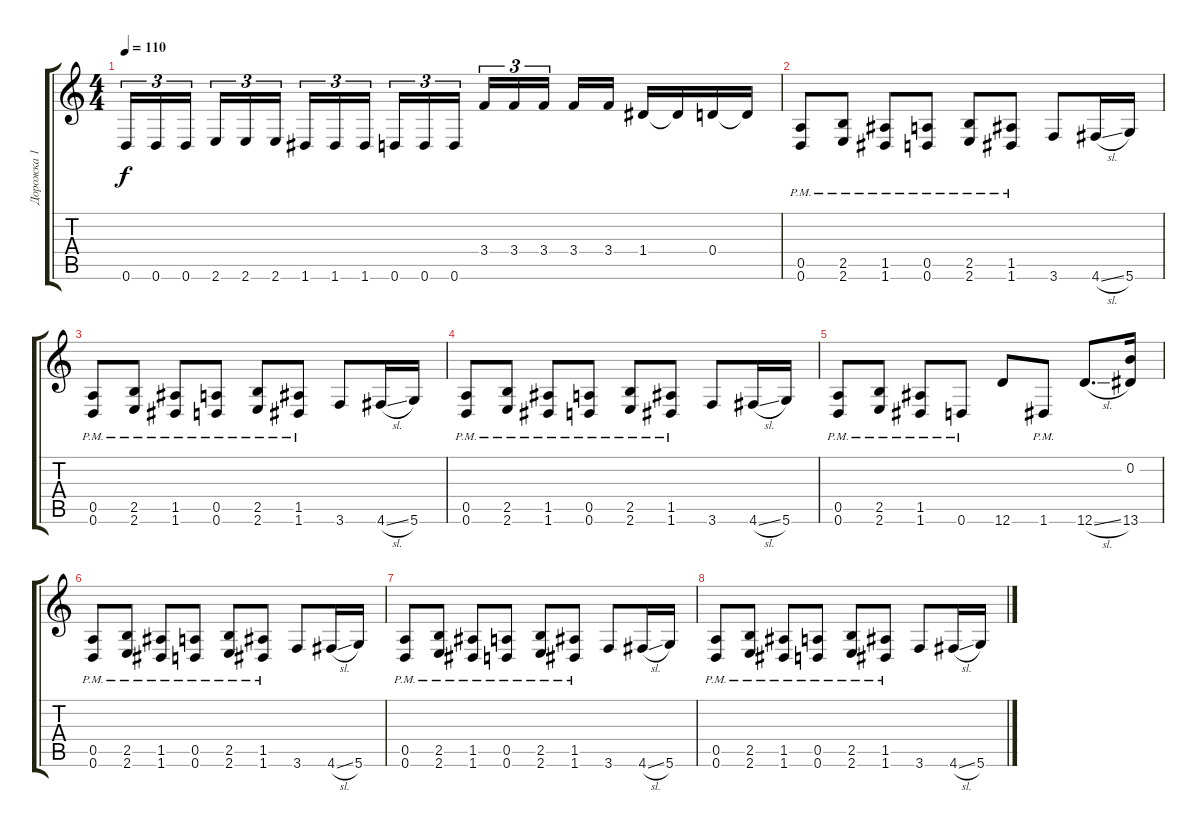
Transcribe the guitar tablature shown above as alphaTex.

\track ("Дорожка 1" "Дорожка 1") {instrument distortionguitar}
\staff {score tabs}
\tuning (E4 B3 G3 D3 A2 D2) {hide}
\ts (4 4)
\tempo 110
\clef g2
\ks c
0.6.16{tu (3 2) dy f} 0.6.16{tu (3 2)} 0.6.16{tu (3 2) beam splitsecondary} 2.6.16{tu (3 2)} 2.6.16{tu (3 2)} 2.6.16{tu (3 2)} 1.6.16{tu (3 2)} 1.6.16{tu (3 2)} 1.6.16{tu (3 2) beam splitsecondary} 0.6.16{tu (3 2)} 0.6.16{tu (3 2)} 0.6.16{tu (3 2)} 3.4.16{tu (3 2)} 3.4.16{tu (3 2)} 3.4.16{tu (3 2) beam splitsecondary} 3.4.16 3.4.16 1.4.16 1.4{t}.16 0.4.16 0.4{t}.16 |
(0.5{pm} 0.6{pm}).8 (2.5{pm} 2.6{pm}).8 (1.5{pm} 1.6{pm}).8 (0.5{pm} 0.6{pm}).8 (2.5{pm} 2.6{pm}).8 (1.5{pm} 1.6{pm}).8 3.6.8 4.6{sl}.16 5.6.16 |
(0.5{pm} 0.6{pm}).8 (2.5{pm} 2.6{pm}).8 (1.5{pm} 1.6{pm}).8 (0.5{pm} 0.6{pm}).8 (2.5{pm} 2.6{pm}).8 (1.5{pm} 1.6{pm}).8 3.6.8 4.6{sl}.16 5.6.16 |
(0.5{pm} 0.6{pm}).8 (2.5{pm} 2.6{pm}).8 (1.5{pm} 1.6{pm}).8 (0.5{pm} 0.6{pm}).8 (2.5{pm} 2.6{pm}).8 (1.5{pm} 1.6{pm}).8 3.6.8 4.6{sl}.16 5.6.16 |
(0.5{pm} 0.6{pm}).8 (2.5{pm} 2.6{pm}).8 (1.5{pm} 1.6{pm}).8 0.6{pm}.8 12.6.8 1.6{pm}.8 12.6{sl}.8{d} (0.2 13.6).16 |
(0.5{pm} 0.6{pm}).8 (2.5{pm} 2.6{pm}).8 (1.5{pm} 1.6{pm}).8 (0.5{pm} 0.6{pm}).8 (2.5{pm} 2.6{pm}).8 (1.5{pm} 1.6{pm}).8 3.6.8 4.6{sl}.16 5.6.16 |
(0.5{pm} 0.6{pm}).8 (2.5{pm} 2.6{pm}).8 (1.5{pm} 1.6{pm}).8 (0.5{pm} 0.6{pm}).8 (2.5{pm} 2.6{pm}).8 (1.5{pm} 1.6{pm}).8 3.6.8 4.6{sl}.16 5.6.16 |
(0.5{pm} 0.6{pm}).8 (2.5{pm} 2.6{pm}).8 (1.5{pm} 1.6{pm}).8 (0.5{pm} 0.6{pm}).8 (2.5{pm} 2.6{pm}).8 (1.5{pm} 1.6{pm}).8 3.6.8 4.6{sl}.16 5.6.16
